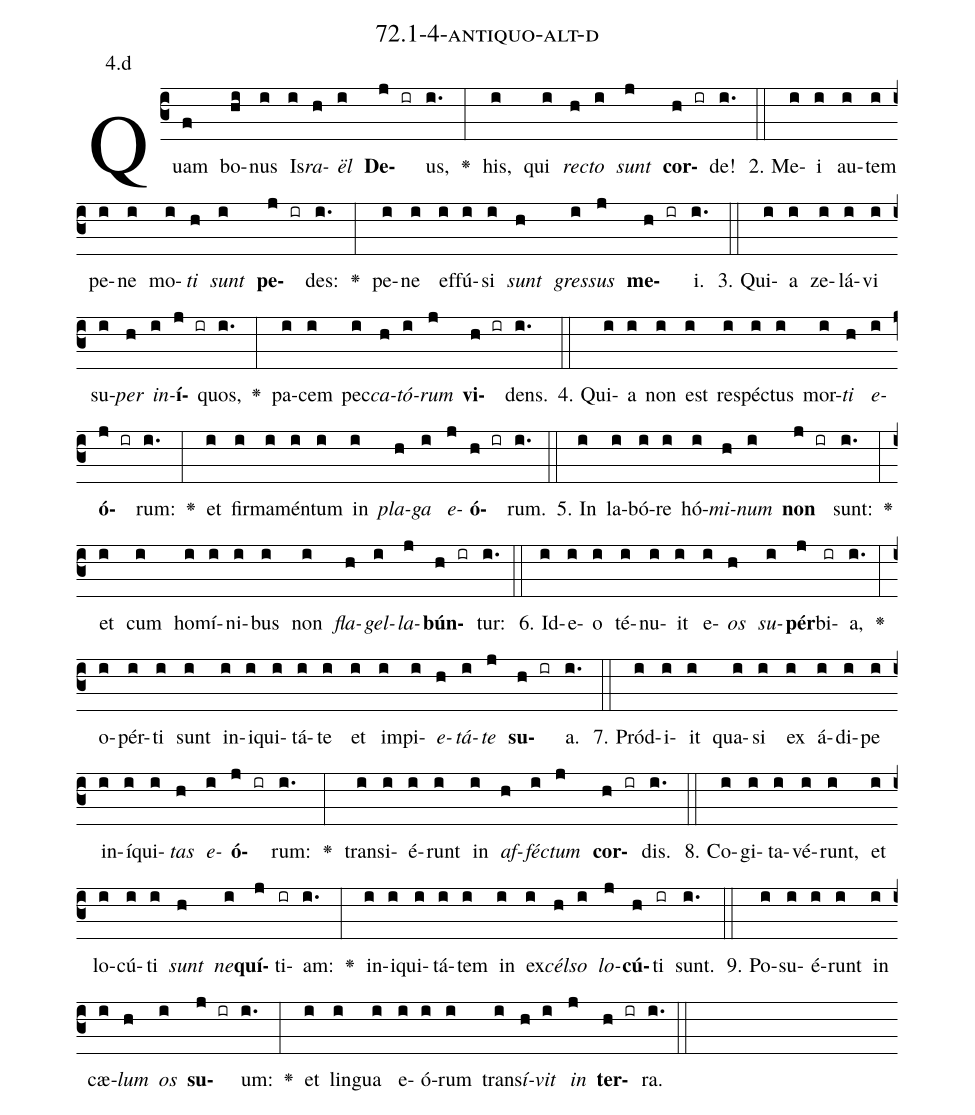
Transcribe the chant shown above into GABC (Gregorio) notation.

name: 72.1-4-antiquo-alt-d;
annotation: 4.d;
%%
(c3)Quam(f) bo(hi)nus(i) Is(i)<i>ra</i>(h)<i>ël</i>(i) <b>De</b>(j ir)us,(i.) <v>\greheightstar</v>(:) his,(i) qui(i) <i>rec</i>(h)<i>to</i>(i) <i>sunt</i>(j) <b>cor</b>(h ir)de!(i.) (::)
2. Me(i)i(i) au(i)tem(i) pe(i)ne(i) mo(i)<i>ti</i>(h) <i>sunt</i>(i) <b>pe</b>(j ir)des:(i.) <v>\greheightstar</v>(:) pe(i)ne(i) ef(i)fú(i)si(i) <i>sunt</i>(h) <i>gres</i>(i)<i>sus</i>(j) <b>me</b>(h ir)i.(i.) (::)
3. Qui(i)a(i) ze(i)lá(i)vi(i) su(i)<i>per</i>(h) <i>in</i>(i)<b>í</b>(j ir)quos,(i.) <v>\greheightstar</v>(:) pa(i)cem(i) pec(i)<i>ca</i>(h)<i>tó</i>(i)<i>rum</i>(j) <b>vi</b>(h ir)dens.(i.) (::)
4. Qui(i)a(i) non(i) est(i) re(i)spéc(i)tus(i) mor(i)<i>ti</i>(h) <i>e</i>(i)<b>ó</b>(j ir)rum:(i.) <v>\greheightstar</v>(:) et(i) fir(i)ma(i)mén(i)tum(i) in(i) <i>pla</i>(h)<i>ga</i>(i) <i>e</i>(j)<b>ó</b>(h ir)rum.(i.) (::)
5. In(i) la(i)bó(i)re(i) hó(i)<i>mi</i>(h)<i>num</i>(i) <b>non</b>(j ir) sunt:(i.) <v>\greheightstar</v>(:) et(i) cum(i) ho(i)mí(i)ni(i)bus(i) non(i) <i>fla</i>(h)<i>gel</i>(i)<i>la</i>(j)<b>bún</b>(h ir)tur:(i.) (::)
6. Id(i)e(i)o(i) té(i)nu(i)it(i) e(i)<i>os</i>(h) <i>su</i>(i)<b>pér</b>(j)bi(ir)a,(i.) <v>\greheightstar</v>(:) o(i)pér(i)ti(i) sunt(i) in(i)i(i)qui(i)tá(i)te(i) et(i) im(i)pi(i)<i>e</i>(h)<i>tá</i>(i)<i>te</i>(j) <b>su</b>(h ir)a.(i.) (::)
7. Pród(i)i(i)it(i) qua(i)si(i) ex(i) á(i)di(i)pe(i) in(i)í(i)qui(i)<i>tas</i>(h) <i>e</i>(i)<b>ó</b>(j ir)rum:(i.) <v>\greheightstar</v>(:) trans(i)i(i)é(i)runt(i) in(i) <i>af</i>(h)<i>féc</i>(i)<i>tum</i>(j) <b>cor</b>(h ir)dis.(i.) (::)
8. Co(i)gi(i)ta(i)vé(i)runt,(i) et(i) lo(i)cú(i)ti(i) <i>sunt</i>(h) <i>ne</i>(i)<b>quí</b>(j)ti(ir)am:(i.) <v>\greheightstar</v>(:) in(i)i(i)qui(i)tá(i)tem(i) in(i) ex(i)<i>cél</i>(h)<i>so</i>(i) <i>lo</i>(j)<b>cú</b>(h)ti(ir) sunt.(i.) (::)
9. Po(i)su(i)é(i)runt(i) in(i) cæ(i)<i>lum</i>(h) <i>os</i>(i) <b>su</b>(j ir)um:(i.) <v>\greheightstar</v>(:) et(i) lin(i)gua(i) e(i)ó(i)rum(i) trans(i)<i>í</i>(h)<i>vit</i>(i) <i>in</i>(j) <b>ter</b>(h ir)ra.(i.) (::)
